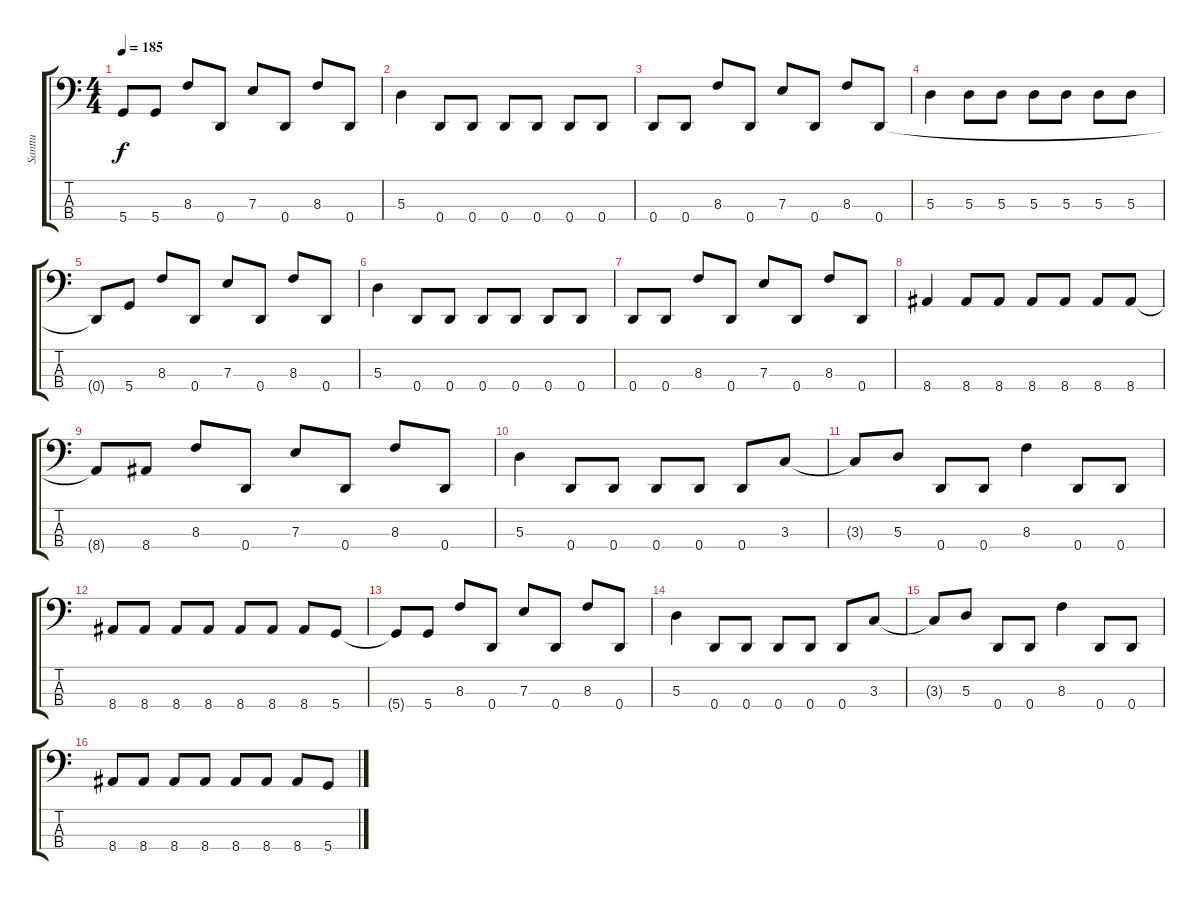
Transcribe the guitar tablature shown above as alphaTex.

\track ("Santtu" "Santtu") {instrument electricbasspick}
\staff {score tabs}
\tuning (G2 D2 A1 D1) {hide}
\ts (4 4)
\tempo 185
\clef f4
\ks c
5.4{t}.8{dy f} 5.4.8 8.3.8 0.4.8 7.3.8 0.4.8 8.3.8 0.4.8 |
5.3.4 0.4.8 0.4.8 0.4.8 0.4.8 0.4.8 0.4.8 |
0.4.8 0.4.8 8.3.8 0.4.8 7.3.8 0.4.8 8.3.8 0.4.8 |
5.3.4 5.3.8 5.3.8 5.3.8 5.3.8 5.3.8 5.3.8 |
0.4{t}.8 5.4.8 8.3.8 0.4.8 7.3.8 0.4.8 8.3.8 0.4.8 |
5.3.4 0.4.8 0.4.8 0.4.8 0.4.8 0.4.8 0.4.8 |
0.4.8 0.4.8 8.3.8 0.4.8 7.3.8 0.4.8 8.3.8 0.4.8 |
8.4.4 8.4.8 8.4.8 8.4.8 8.4.8 8.4.8 8.4.8 |
8.4{t}.8 8.4.8 8.3.8 0.4.8 7.3.8 0.4.8 8.3.8 0.4.8 |
5.3.4 0.4.8 0.4.8 0.4.8 0.4.8 0.4.8 3.3.8 |
3.3{t}.8 5.3.8 0.4.8 0.4.8 8.3.4 0.4.8 0.4.8 |
8.4.8 8.4.8 8.4.8 8.4.8 8.4.8 8.4.8 8.4.8 5.4.8 |
5.4{t}.8 5.4.8 8.3.8 0.4.8 7.3.8 0.4.8 8.3.8 0.4.8 |
5.3.4 0.4.8 0.4.8 0.4.8 0.4.8 0.4.8 3.3.8 |
3.3{t}.8 5.3.8 0.4.8 0.4.8 8.3.4 0.4.8 0.4.8 |
8.4.8 8.4.8 8.4.8 8.4.8 8.4.8 8.4.8 8.4.8 5.4.8
